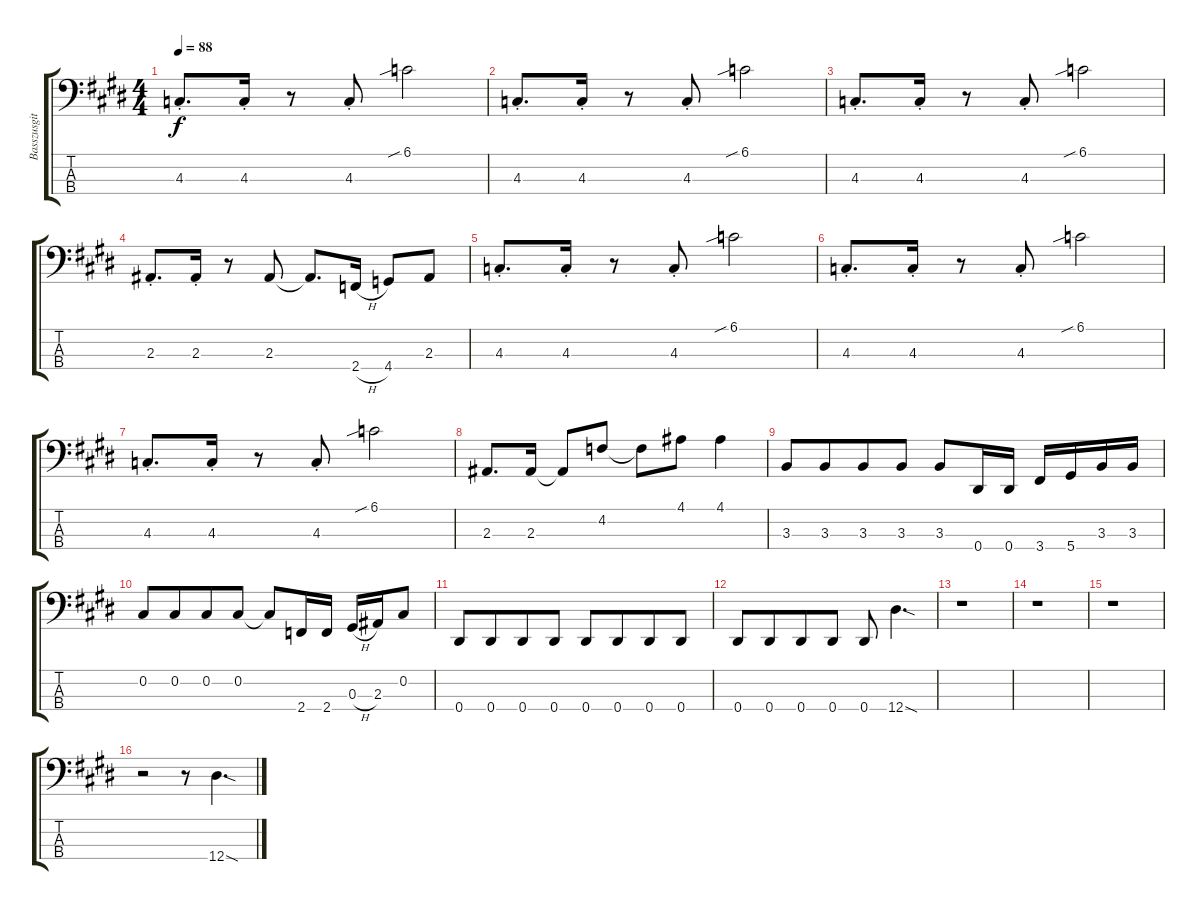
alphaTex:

\track ("Basszusgitár (Barry Dunaway)" "Basszusgit") {instrument electricbassfinger}
\staff {score tabs}
\tuning (Gb2 Db2 Ab1 Eb1) {hide}
\ts (4 4)
\tempo 88
\clef f4
\ks e
4.3{st}.8{d dy f} 4.3{st}.16 r.8 4.3{st}.8 6.1{sib}.2 |
4.3{st}.8{d} 4.3{st}.16 r.8 4.3{st}.8 6.1{sib}.2 |
4.3{st}.8{d} 4.3{st}.16 r.8 4.3{st}.8 6.1{sib}.2 |
2.3{st}.8{d} 2.3{st}.16 r.8 2.3.8 2.3{t}.8{d} 2.4{h}.16 4.4.8 2.3.8 |
4.3{st}.8{d} 4.3{st}.16 r.8 4.3{st}.8 6.1{sib}.2 |
4.3{st}.8{d} 4.3{st}.16 r.8 4.3{st}.8 6.1{sib}.2 |
4.3{st}.8{d} 4.3{st}.16 r.8 4.3{st}.8 6.1{sib}.2 |
2.3.8{d} 2.3.16 2.3{t}.8 4.2.8 4.2{t}.8 4.1.8 4.1.4 |
3.3.8 3.3.8{beam merge} 3.3.8 3.3.8 3.3.8 0.4.16 0.4.16 3.4.16 5.4.16 3.3.16 3.3.16 |
0.2.8 0.2.8{beam merge} 0.2.8 0.2.8 0.2{t}.8 2.4.16 2.4.16 0.3{h}.16 2.3.16 0.2.8 |
0.4.8 0.4.8{beam merge} 0.4.8 0.4.8 0.4.8 0.4.8{beam merge} 0.4.8 0.4.8 |
0.4.8 0.4.8{beam merge} 0.4.8 0.4.8 0.4.8 12.4{sod}.4{d} |
r.1 |
r.1 |
r.1 |
r.2 r.8 12.4{sod}.4{d}
